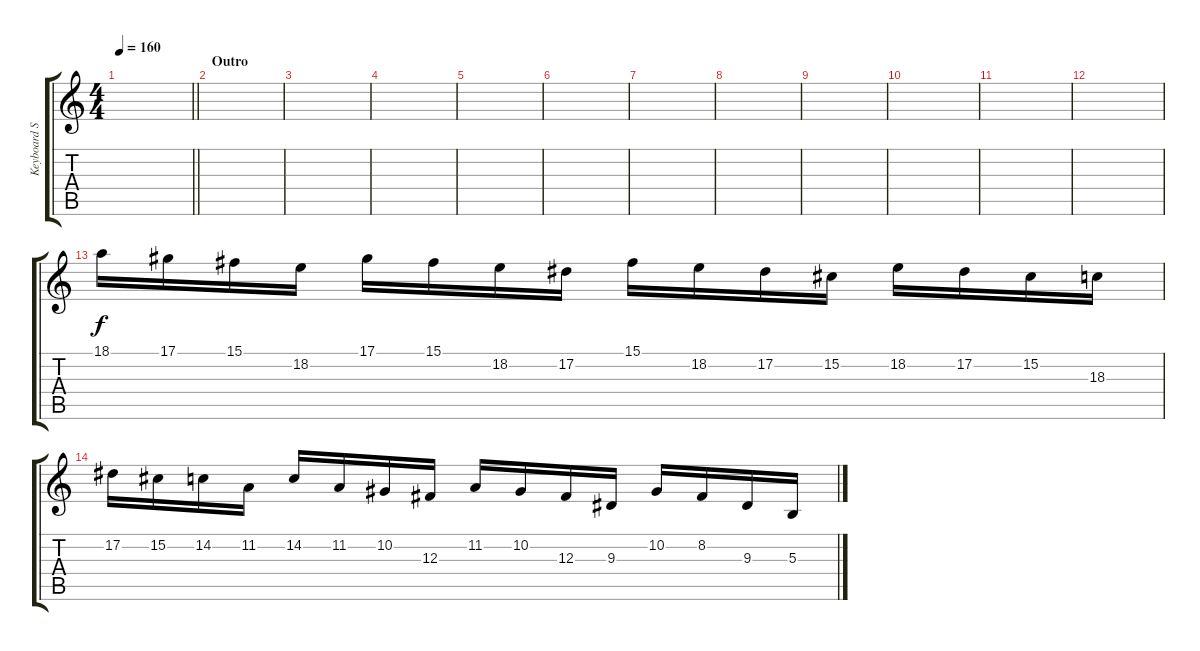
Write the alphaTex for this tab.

\track ("Keyboard Solo 1" "Keyboard S") {instrument lead1square}
\staff {score tabs}
\tuning (Eb4 Bb3 Gb3 Db3 Ab2 Eb2) {hide}
\ts (4 4)
\tempo 160
\clef g2
\barLineRight lightlight
\ks c
|
\section ("" "Outro")
|
|
|
|
|
|
|
|
|
|
|
18.1.16 17.1.16 15.1.16 18.2.16 17.1.16 15.1.16 18.2.16 17.2.16 15.1.16 18.2.16 17.2.16 15.2.16 18.2.16 17.2.16 15.2.16 18.3.16 |
17.2.16 15.2.16 14.2.16 11.2.16 14.2.16 11.2.16 10.2.16 12.3.16 11.2.16 10.2.16 12.3.16 9.3.16 10.2.16 8.2.16 9.3.16 5.3.16
